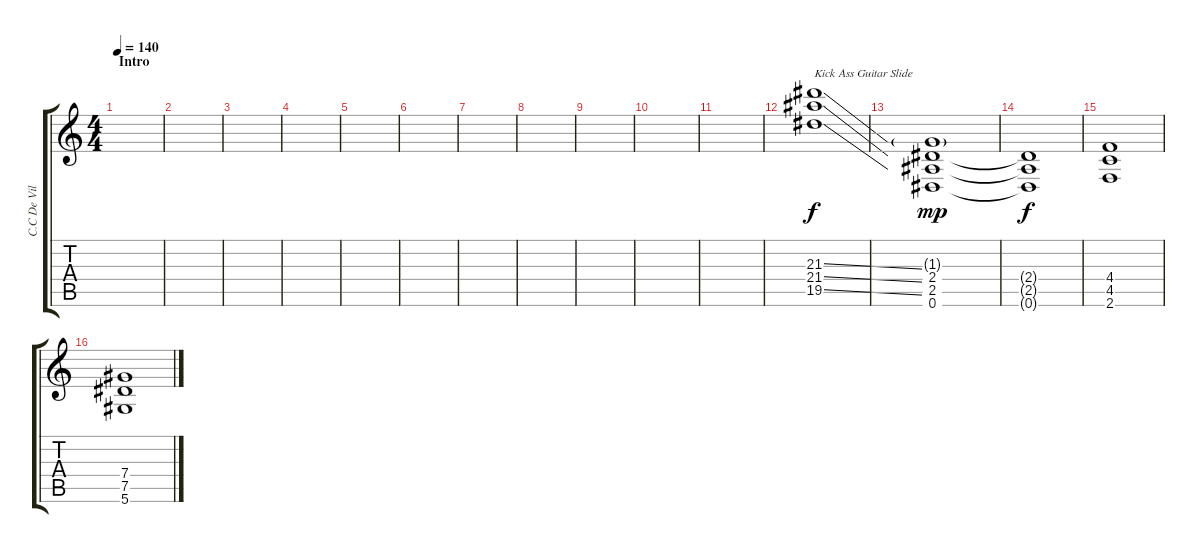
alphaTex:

\track ("C.C De Ville - Rhythm Guitar" "C.C De Vil") {instrument distortionguitar}
\staff {score tabs}
\tuning (Eb4 Bb3 Gb3 Db3 Ab2 Eb2) {hide}
\ts (4 4)
\section ("" "Intro")
\tempo 140
\clef g2
\ks c
|
|
|
|
|
|
|
|
|
|
|
(21.3{ss} 21.4{ss} 19.5{ss}).1{txt "Kick Ass Guitar Slide"} |
(1.3{g} 2.4 2.5 0.6).1{dy mp} |
(2.4{t} 2.5{t} 0.6{t}).1{dy f} |
(4.4 4.5 2.6).1 |
(7.4 7.5 5.6).1
